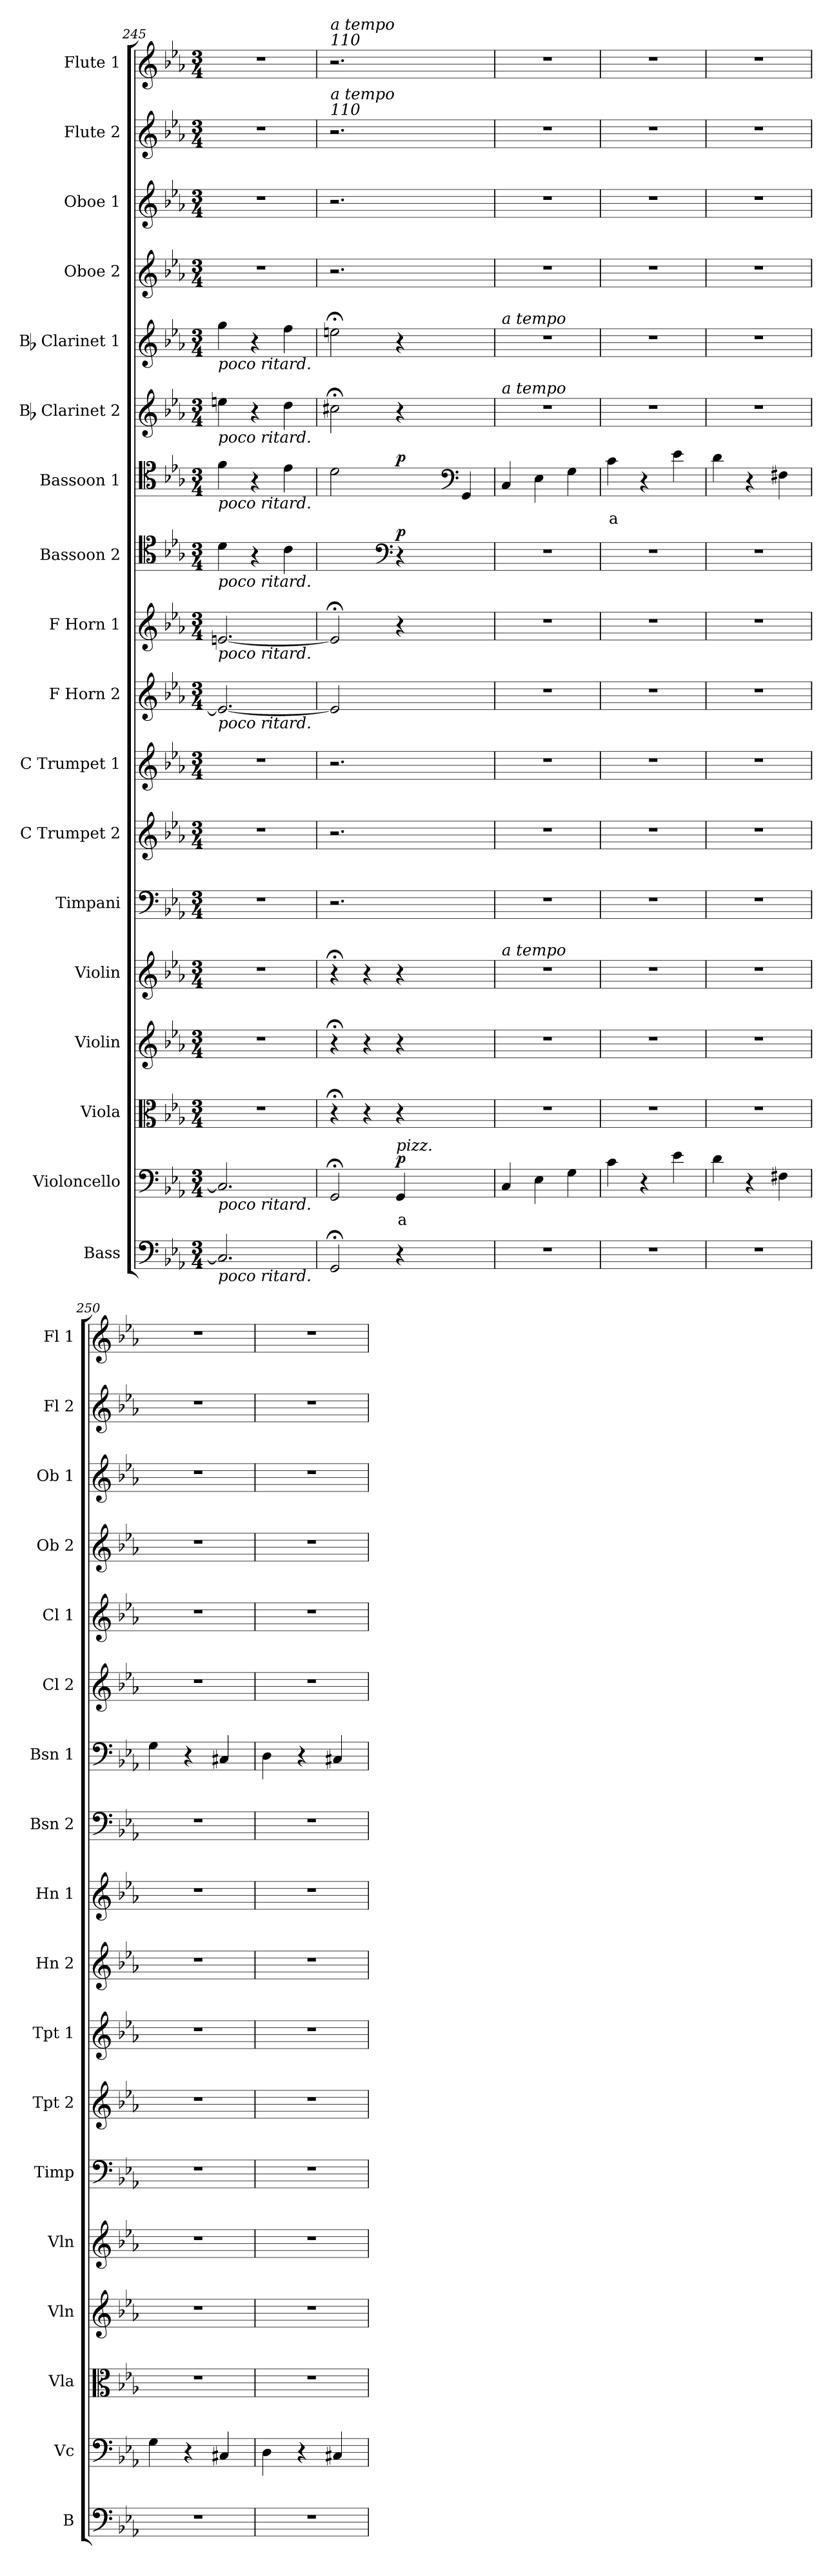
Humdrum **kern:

**kern	**kern	**text	**dynam	**kern	**kern	**kern	**kern	**kern	**kern	**kern	**kern	**kern	**dynam	**kern	**text	**dynam	**kern	**kern	**kern	**kern	**kern	**kern
*part18	*part17	*part17	*part17	*part16	*part15	*part14	*part13	*part12	*part11	*part10	*part9	*part8	*part8	*part7	*part7	*part7	*part6	*part5	*part4	*part3	*part2	*part1
*staff18	*staff17	*staff17	*staff17	*staff16	*staff15	*staff14	*staff13	*staff12	*staff11	*staff10	*staff9	*staff8	*staff8	*staff7	*staff7	*staff7	*staff6	*staff5	*staff4	*staff3	*staff2	*staff1
*I"Bass	*I"Violoncello	*	*	*I"Viola	*I"Violin	*I"Violin	*I"Timpani	*I"C Trumpet 2	*I"C Trumpet 1	*I"F Horn 2	*I"F Horn 1	*I"Bassoon 2	*	*I"Bassoon 1	*	*	*I"Bb Clarinet 2	*I"Bb Clarinet 1	*I"Oboe 2	*I"Oboe 1	*I"Flute 2	*I"Flute 1
*I'B	*I'Vc	*	*	*I'Vla	*I'Vln	*I'Vln	*I'Timp	*I'Tpt 2	*I'Tpt 1	*I'Hn 2	*I'Hn 1	*I'Bsn 2	*	*I'Bsn 1	*	*	*I'Cl 2	*I'Cl 1	*I'Ob 2	*I'Ob 1	*I'Fl 2	*I'Fl 1
*clefF4	*clefF4	*	*	*clefC3	*clefG2	*clefG2	*clefF4	*clefG2	*clefG2	*clefG2	*clefG2	*clefC4	*	*clefC4	*	*	*clefG2	*clefG2	*clefG2	*clefG2	*clefG2	*clefG2
*ITrd7c12	*	*	*	*	*	*	*	*	*	*ITrd4c7	*ITrd4c7	*	*	*	*	*	*ITrd1c2	*ITrd1c2	*	*	*	*
*k[b-e-a-]	*k[b-e-a-]	*	*	*k[b-e-a-]	*k[b-e-a-]	*k[b-e-a-]	*k[b-e-a-]	*k[b-e-a-]	*k[b-e-a-]	*k[b-e-a-d-]	*k[b-e-a-d-]	*k[b-e-a-]	*	*k[b-e-a-]	*	*	*k[b-e-a-d-g-]	*k[b-e-a-d-g-]	*k[b-e-a-]	*k[b-e-a-]	*k[b-e-a-]	*k[b-e-a-]
*M3/4	*M3/4	*	*	*M3/4	*M3/4	*M3/4	*M3/4	*M3/4	*M3/4	*M3/4	*M3/4	*M3/4	*	*M3/4	*	*	*M3/4	*M3/4	*M3/4	*M3/4	*M3/4	*M3/4
=245	=245	=245	=245	=245	=245	=245	=245	=245	=245	=245	=245	=245	=245	=245	=245	=245	=245	=245	=245	=245	=245	=245
!	!	!	!	!	!	!	!	!	!	!	!	!	!	!	!	!	!	!	!	!	!	!LO:TX:a:i:t=poco ritard.
!	!	!	!	!	!	!	!	!	!	!	!	!	!	!	!	!	!	!	!	!	!	!LO:TX:a:i:t=160
!	!	!	!	!	!	!	!	!	!	!	!	!	!	!	!	!	!	!	!	!	!LO:TX:a:i:t=poco ritard.	!
!	!	!	!	!	!	!	!	!	!	!	!	!	!	!	!	!	!	!	!	!	!LO:TX:a:i:t=160	!
!	!	!	!	!	!	!	!	!	!	!	!	!	!	!	!	!	!	!LO:TX:b:i:t=poco ritard.	!	!	!	!
!	!	!	!	!	!	!	!	!	!	!	!	!	!	!	!	!	!LO:TX:b:i:t=poco ritard.	!	!	!	!	!
!	!	!	!	!	!	!	!	!	!	!	!	!	!	!LO:TX:b:i:t=poco ritard.	!	!	!	!	!	!	!	!
!	!	!	!	!	!	!	!	!	!	!	!	!LO:TX:b:i:t=poco ritard.	!	!	!	!	!	!	!	!	!	!
!	!	!	!	!	!	!	!	!	!	!	!LO:TX:b:i:t=poco ritard.	!	!	!	!	!	!	!	!	!	!	!
!	!	!	!	!	!	!	!	!	!	!LO:TX:b:i:t=poco ritard.	!	!	!	!	!	!	!	!	!	!	!	!
!	!LO:TX:b:i:t=poco ritard.	!	!	!	!	!	!	!	!	!	!	!	!	!	!	!	!	!	!	!	!	!
!LO:TX:b:i:t=poco ritard.	!	!	!	!	!	!	!	!	!	!	!	!	!	!	!	!	!	!	!	!	!	!
*	*	*	*	*	*	*	*	*	*	*	*	*	*	*	*	*	*	*	*	*	*^	*^
2.CC]	2.C]	.	.	2.r	2.r	2.r	2.r	2.r	2.r	2.A_	[2.An	4d\	.	4f\	.	.	4ddn\	4ff\	2.r	2.r	2.r	2ryy	2.r	2ryy
.	.	.	.	.	.	.	.	.	.	.	.	4r	.	4r	.	.	4r	4r	.	.	.	.	.	.
.	.	.	.	.	.	.	.	.	.	.	.	4c\	.	4e-\	.	.	4cc\	4ee-\	.	.	.	4ryy	.	4ryy
=246	=246	=246	=246	=246	=246	=246	=246	=246	=246	=246	=246	=246	=246	=246	=246	=246	=246	=246	=246	=246	=246	=246	=246	=246
!	!	!	!	!	!	!	!	!	!	!	!	!	!	!	!	!	!	!	!	!	!	!	!LO:TX:a:i:t=110	!
!	!	!	!	!	!	!	!	!	!	!	!	!	!	!	!	!	!	!	!	!	!	!	!LO:TX:a:i:t=a tempo	!
!	!	!	!	!	!	!	!	!	!	!	!	!	!	!	!	!	!	!	!	!	!LO:TX:a:i:t=110	!	!	!
!	!	!	!	!	!	!	!	!	!	!	!	!	!	!	!	!	!	!	!	!	!LO:TX:a:i:t=a tempo	!	!	!
2GGG;<	2GG;<	.	.	4r;<	4r;<	4r;<	2.r	2.r	2.r	2A]	2A;<]	2ryy	.	2d\	.	.	2bn;<\	2ddn;<\	2.r	2.r	2.r	2ryy	2.r	2ryy
.	.	.	.	4r	4r	4r	.	.	.	.	.	.	.	.	.	.	.	.	.	.	.	.	.	.
*	*	*	*	*	*	*	*	*	*	*	*	*clefF4	*	*	*	*	*	*	*	*	*	*	*	*
!	!LO:TX:a:i:t=pizz.	!	!	!	!	!	!	!	!	!	!	!	!	!	!	!	!	!	!	!	!	!	!	!
!	!	!LO:LY:b	!LO:DY:b	!	!	!	!	!	!	!	!	!	!LO:DY:a	!	!	!LO:DY:a	!	!	!	!	!	!	!	!
4r	4GG	a	p	4r	4r	4r	.	.	.	4ryy	4r	4r	p	2ryy	.	p	4r	4r	.	.	.	2.ryy	.	2.ryy
2ryy	2ryy	.	.	2ryy	2ryy	2ryy	2ryy	2ryy	2ryy	2ryy	2ryy	2ryy	.	.	.	.	2ryy	2ryy	2ryy	2ryy	2ryy	.	2ryy	.
*	*	*	*	*	*	*	*	*	*	*	*	*	*	*clefF4	*	*	*	*	*	*	*	*	*	*
.	.	.	.	.	.	.	.	.	.	.	.	.	.	4GG	.	.	.	.	.	.	.	.	.	.
=247	=247	=247	=247	=247	=247	=247	=247	=247	=247	=247	=247	=247	=247	=247	=247	=247	=247	=247	=247	=247	=247	=247	=247	=247
!	!	!	!	!	!	!	!	!	!	!	!	!	!	!	!	!	!	!LO:TX:a:i:t=a tempo	!	!	!	!	!	!
!	!	!	!	!	!	!	!	!	!	!	!	!	!	!	!	!	!LO:TX:a:i:t=a tempo	!	!	!	!	!	!	!
!	!	!	!	!	!	!LO:TX:a:i:t=a tempo	!	!	!	!	!	!	!	!	!	!	!	!	!	!	!	!	!	!
*	*	*	*	*	*	*	*	*	*	*	*	*	*	*	*	*	*	*	*	*	*v	*v	*	*
*	*	*	*	*	*	*	*	*	*	*	*	*	*	*	*	*	*	*	*	*	*	*v	*v
2.r	4C	.	.	2.r	2.r	2.r	2.r	2.r	2.r	2.r	2.r	2.r	.	4C	.	.	2.r	2.r	2.r	2.r	2.r	2.r
.	4E-	.	.	.	.	.	.	.	.	.	.	.	.	4E-	.	.	.	.	.	.	.	.
.	4G	.	.	.	.	.	.	.	.	.	.	.	.	4G	.	.	.	.	.	.	.	.
!!LO:LB:g=z
=248	=248	=248	=248	=248	=248	=248	=248	=248	=248	=248	=248	=248	=248	=248	=248	=248	=248	=248	=248	=248	=248	=248
!	!	!	!	!	!	!	!	!	!	!	!	!	!	!	!LO:LY:b	!	!	!	!	!	!	!
2.r	4c	.	.	2.r	2.r	2.r	2.r	2.r	2.r	2.r	2.r	2.r	.	4c	a	.	2.r	2.r	2.r	2.r	2.r	2.r
.	4r	.	.	.	.	.	.	.	.	.	.	.	.	4r	.	.	.	.	.	.	.	.
.	4e-	.	.	.	.	.	.	.	.	.	.	.	.	4e-	.	.	.	.	.	.	.	.
=249	=249	=249	=249	=249	=249	=249	=249	=249	=249	=249	=249	=249	=249	=249	=249	=249	=249	=249	=249	=249	=249	=249
2.r	4d	.	.	2.r	2.r	2.r	2.r	2.r	2.r	2.r	2.r	2.r	.	4d	.	.	2.r	2.r	2.r	2.r	2.r	2.r
.	4r	.	.	.	.	.	.	.	.	.	.	.	.	4r	.	.	.	.	.	.	.	.
.	4F#X	.	.	.	.	.	.	.	.	.	.	.	.	4F#X	.	.	.	.	.	.	.	.
=250	=250	=250	=250	=250	=250	=250	=250	=250	=250	=250	=250	=250	=250	=250	=250	=250	=250	=250	=250	=250	=250	=250
2.r	4G	.	.	2.r	2.r	2.r	2.r	2.r	2.r	2.r	2.r	2.r	.	4G	.	.	2.r	2.r	2.r	2.r	2.r	2.r
.	4r	.	.	.	.	.	.	.	.	.	.	.	.	4r	.	.	.	.	.	.	.	.
.	4C#X	.	.	.	.	.	.	.	.	.	.	.	.	4C#X	.	.	.	.	.	.	.	.
=251	=251	=251	=251	=251	=251	=251	=251	=251	=251	=251	=251	=251	=251	=251	=251	=251	=251	=251	=251	=251	=251	=251
2.r	4D	.	.	2.r	2.r	2.r	2.r	2.r	2.r	2.r	2.r	2.r	.	4D	.	.	2.r	2.r	2.r	2.r	2.r	2.r
.	4r	.	.	.	.	.	.	.	.	.	.	.	.	4r	.	.	.	.	.	.	.	.
.	4C#X	.	.	.	.	.	.	.	.	.	.	.	.	4C#X	.	.	.	.	.	.	.	.
=	=	=	=	=	=	=	=	=	=	=	=	=	=	=	=	=	=	=	=	=	=	=
*-	*-	*-	*-	*-	*-	*-	*-	*-	*-	*-	*-	*-	*-	*-	*-	*-	*-	*-	*-	*-	*-	*-
